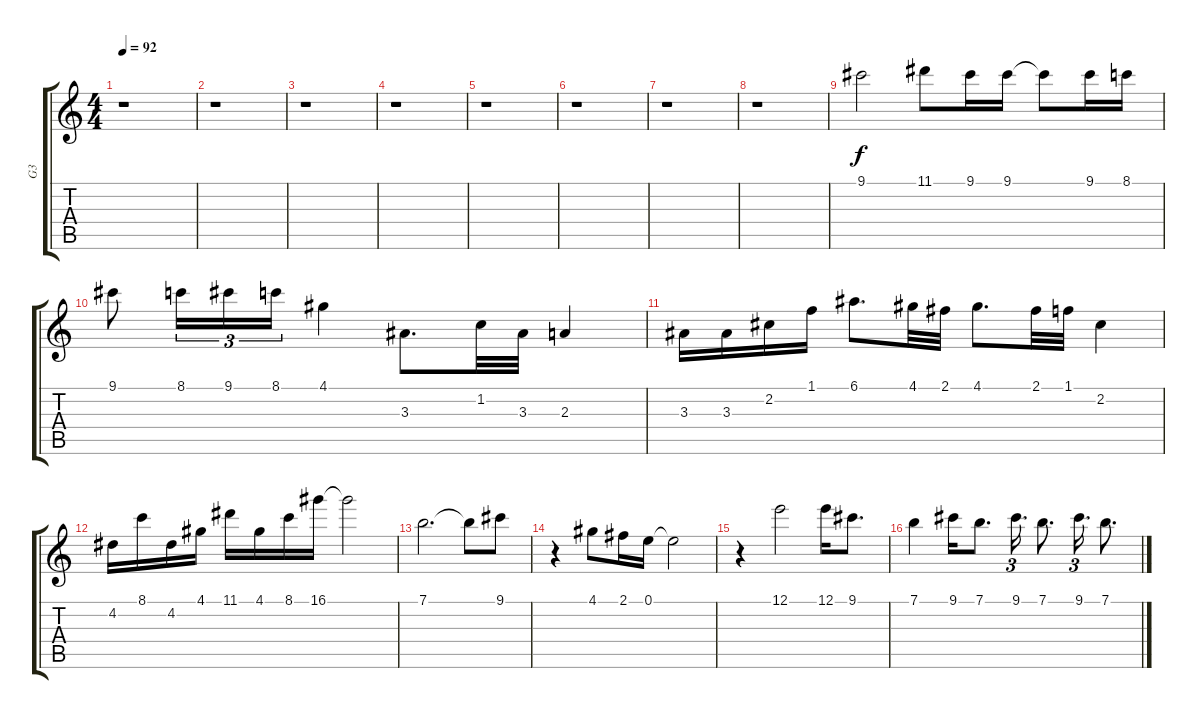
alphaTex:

\track ("G3" "G3") {instrument electricguitarmuted}
\staff {score tabs}
\tuning (E4 B3 G3 D3 A2 E2) {hide}
\ts (4 4)
\tempo 92
\clef g2
\ks c
r.1{dy f} |
r.1 |
r.1 |
r.1 |
r.1 |
r.1 |
r.1 |
r.1 |
9.1.2 11.1.8 9.1.16 9.1.16 9.1{t}.8 9.1.16 8.1.16 |
9.1.8 8.1.16{tu (3 2)} 9.1.16{tu (3 2)} 8.1.16{tu (3 2)} 4.1.4 3.3.8{d} 1.2.32 3.3.32 2.3.4 |
3.3.16 3.3.16 2.2.16 1.1.16 6.1.8{d} 4.1.32 2.1.32 4.1.8{d} 2.1.32 1.1.32 2.2.4 |
4.2.16 8.1.16 4.2.16 4.1.16 11.1.16 4.1.16 8.1.16 16.1.16 16.1{t}.2 |
7.1.2{d} 7.1{t}.8 9.1.8 |
r.4 4.1.8 2.1.16 0.1.16 0.1{t}.2 |
r.4 12.1.2 12.1.16 9.1.8{d} |
7.1.4 9.1.16 7.1.8{d} 9.1.16{d tu (3 2)} 7.1.8{d} 9.1.16{d tu (3 2)} 7.1.8{d}
